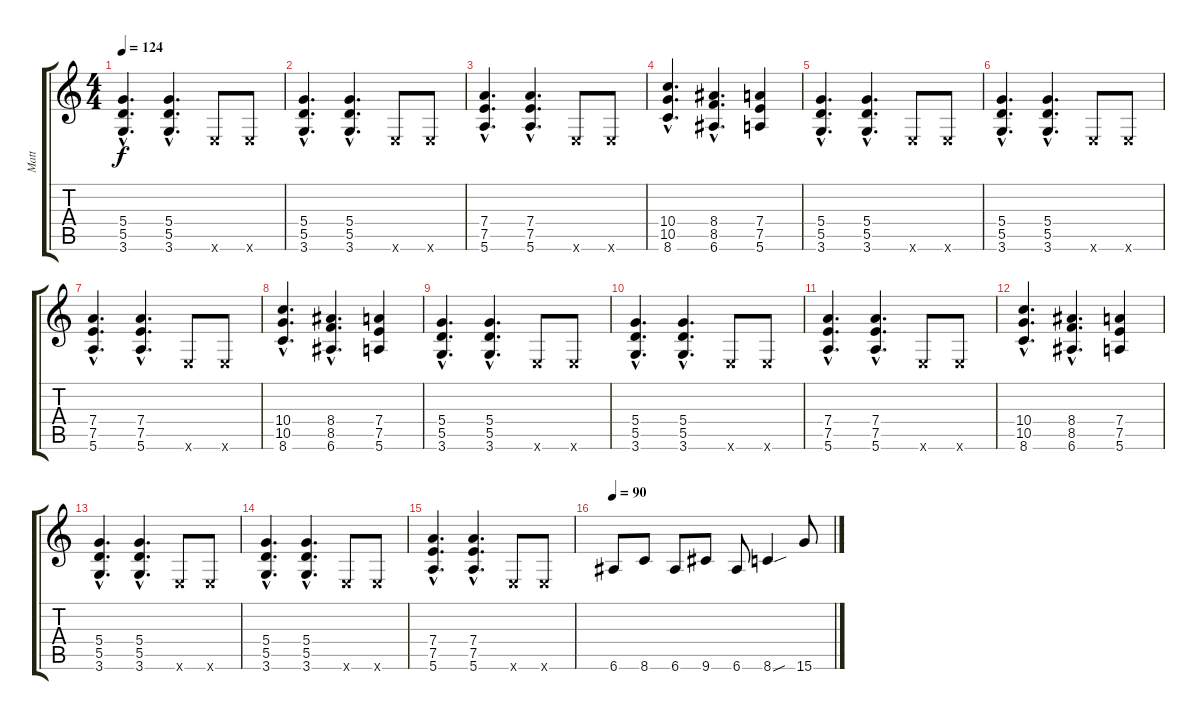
\track ("Matt" "Matt") {instrument distortionguitar}
\staff {score tabs}
\tuning (E4 B3 G3 D3 A2 E2) {hide}
\ts (4 4)
\tempo 124
\clef g2
\ks c
(5.4{hac} 5.5{hac} 3.6{hac}).4{d dy f} (5.4{hac} 5.5{hac} 3.6{hac}).4{d} 0.6{x}.8 0.6{x}.8 |
(5.4{hac} 5.5{hac} 3.6{hac}).4{d} (5.4{hac} 5.5{hac} 3.6{hac}).4{d} 0.6{x}.8 0.6{x}.8 |
(7.4{hac} 7.5{hac} 5.6{hac}).4{d} (7.4{hac} 7.5{hac} 5.6{hac}).4{d} 0.6{x}.8 0.6{x}.8 |
(10.4{hac} 10.5{hac} 8.6{hac}).4{d} (8.4{hac} 8.5{hac} 6.6{hac}).4{d} (7.4 7.5 5.6).4 |
(5.4{hac} 5.5{hac} 3.6{hac}).4{d} (5.4{hac} 5.5{hac} 3.6{hac}).4{d} 0.6{x}.8 0.6{x}.8 |
(5.4{hac} 5.5{hac} 3.6{hac}).4{d} (5.4{hac} 5.5{hac} 3.6{hac}).4{d} 0.6{x}.8 0.6{x}.8 |
(7.4{hac} 7.5{hac} 5.6{hac}).4{d} (7.4{hac} 7.5{hac} 5.6{hac}).4{d} 0.6{x}.8 0.6{x}.8 |
(10.4{hac} 10.5{hac} 8.6{hac}).4{d} (8.4{hac} 8.5{hac} 6.6{hac}).4{d} (7.4 7.5 5.6).4 |
(5.4{hac} 5.5{hac} 3.6{hac}).4{d} (5.4{hac} 5.5{hac} 3.6{hac}).4{d} 0.6{x}.8 0.6{x}.8 |
(5.4{hac} 5.5{hac} 3.6{hac}).4{d} (5.4{hac} 5.5{hac} 3.6{hac}).4{d} 0.6{x}.8 0.6{x}.8 |
(7.4{hac} 7.5{hac} 5.6{hac}).4{d} (7.4{hac} 7.5{hac} 5.6{hac}).4{d} 0.6{x}.8 0.6{x}.8 |
(10.4{hac} 10.5{hac} 8.6{hac}).4{d} (8.4{hac} 8.5{hac} 6.6{hac}).4{d} (7.4 7.5 5.6).4 |
(5.4{hac} 5.5{hac} 3.6{hac}).4{d} (5.4{hac} 5.5{hac} 3.6{hac}).4{d} 0.6{x}.8 0.6{x}.8 |
(5.4{hac} 5.5{hac} 3.6{hac}).4{d} (5.4{hac} 5.5{hac} 3.6{hac}).4{d} 0.6{x}.8 0.6{x}.8 |
(7.4{hac} 7.5{hac} 5.6{hac}).4{d} (7.4{hac} 7.5{hac} 5.6{hac}).4{d} 0.6{x}.8 0.6{x}.8 |
\tempo 90
6.6.8 8.6.8 6.6.8 9.6.8 6.6.8 8.6{sou}.4 15.6.8
